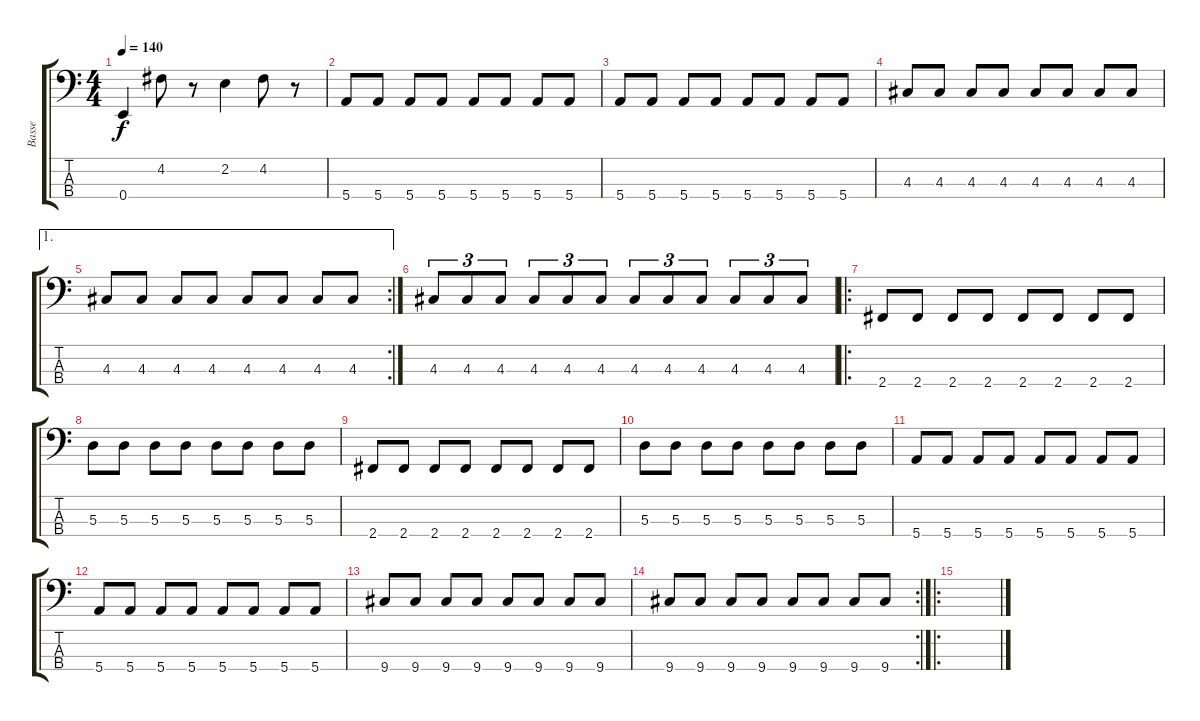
\track ("Basse" "Basse") {instrument electricbassfinger}
\staff {score tabs}
\tuning (G2 D2 A1 E1) {hide}
\ts (4 4)
\tempo 140
\clef f4
\ks c
0.4.4{dy f} 4.2.8 r.8 2.2.4 4.2.8 r.8 |
5.4.8 5.4.8 5.4.8 5.4.8 5.4.8 5.4.8 5.4.8 5.4.8 |
5.4.8 5.4.8 5.4.8 5.4.8 5.4.8 5.4.8 5.4.8 5.4.8 |
4.3.8 4.3.8 4.3.8 4.3.8 4.3.8 4.3.8 4.3.8 4.3.8 |
\ae 1
\rc 2
4.3.8 4.3.8 4.3.8 4.3.8 4.3.8 4.3.8 4.3.8 4.3.8 |
4.3.8{tu (3 2)} 4.3.8{tu (3 2)} 4.3.8{tu (3 2)} 4.3.8{tu (3 2)} 4.3.8{tu (3 2)} 4.3.8{tu (3 2)} 4.3.8{tu (3 2)} 4.3.8{tu (3 2)} 4.3.8{tu (3 2)} 4.3.8{tu (3 2)} 4.3.8{tu (3 2)} 4.3.8{tu (3 2)} |
\ro
2.4.8 2.4.8 2.4.8 2.4.8 2.4.8 2.4.8 2.4.8 2.4.8 |
5.3.8 5.3.8 5.3.8 5.3.8 5.3.8 5.3.8 5.3.8 5.3.8 |
2.4.8 2.4.8 2.4.8 2.4.8 2.4.8 2.4.8 2.4.8 2.4.8 |
5.3.8 5.3.8 5.3.8 5.3.8 5.3.8 5.3.8 5.3.8 5.3.8 |
5.4.8 5.4.8 5.4.8 5.4.8 5.4.8 5.4.8 5.4.8 5.4.8 |
5.4.8 5.4.8 5.4.8 5.4.8 5.4.8 5.4.8 5.4.8 5.4.8 |
9.4.8 9.4.8 9.4.8 9.4.8 9.4.8 9.4.8 9.4.8 9.4.8 |
\rc 2
9.4.8 9.4.8 9.4.8 9.4.8 9.4.8 9.4.8 9.4.8 9.4.8 |
\ro
